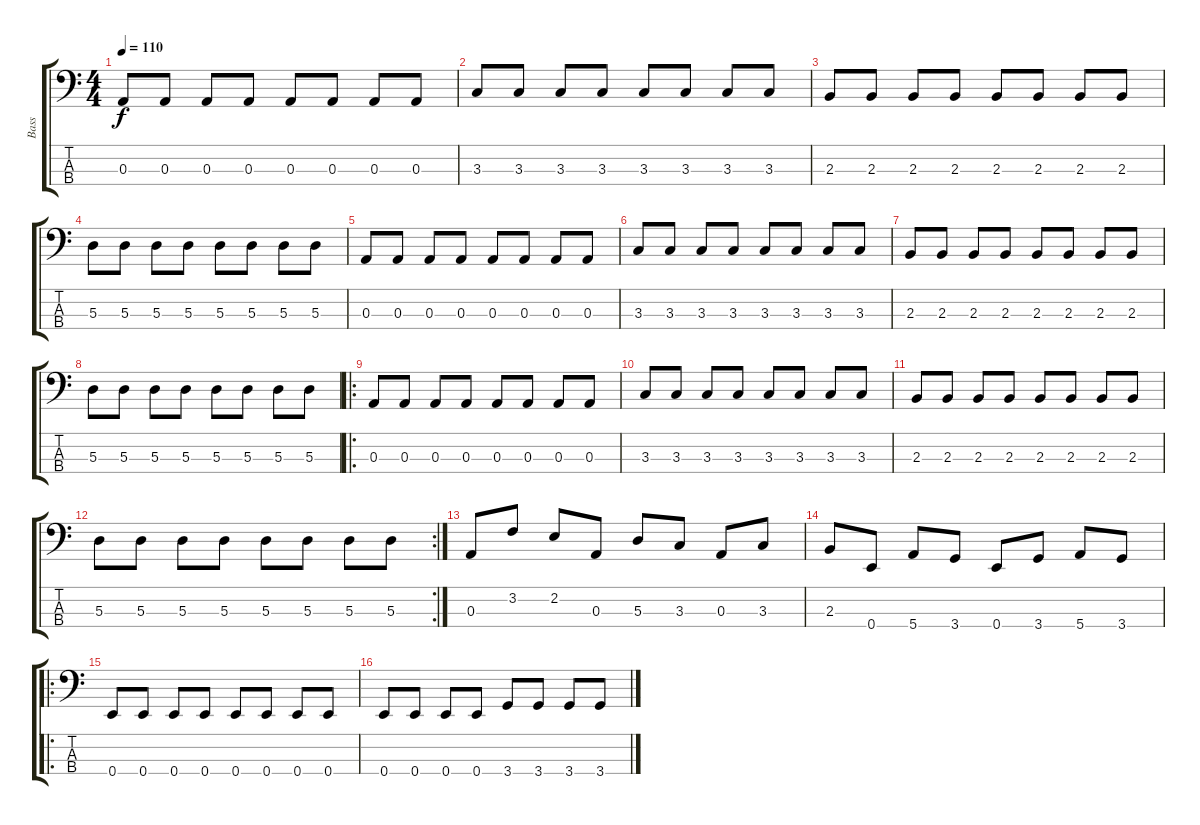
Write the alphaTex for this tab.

\track ("Bass" "Bass") {instrument electricbassfinger}
\staff {score tabs}
\tuning (G2 D2 A1 E1) {hide}
\ts (4 4)
\tempo 110
\clef f4
\ks c
0.3.8{dy f instrument electricbassfinger} 0.3.8 0.3.8 0.3.8 0.3.8 0.3.8 0.3.8 0.3.8 |
3.3.8 3.3.8 3.3.8 3.3.8 3.3.8 3.3.8 3.3.8 3.3.8 |
2.3.8 2.3.8 2.3.8 2.3.8 2.3.8 2.3.8 2.3.8 2.3.8 |
5.3.8 5.3.8 5.3.8 5.3.8 5.3.8 5.3.8 5.3.8 5.3.8 |
0.3.8 0.3.8 0.3.8 0.3.8 0.3.8 0.3.8 0.3.8 0.3.8 |
3.3.8 3.3.8 3.3.8 3.3.8 3.3.8 3.3.8 3.3.8 3.3.8 |
2.3.8 2.3.8 2.3.8 2.3.8 2.3.8 2.3.8 2.3.8 2.3.8 |
5.3.8 5.3.8 5.3.8 5.3.8 5.3.8 5.3.8 5.3.8 5.3.8 |
\ro
0.3.8 0.3.8 0.3.8 0.3.8 0.3.8 0.3.8 0.3.8 0.3.8 |
3.3.8 3.3.8 3.3.8 3.3.8 3.3.8 3.3.8 3.3.8 3.3.8 |
2.3.8 2.3.8 2.3.8 2.3.8 2.3.8 2.3.8 2.3.8 2.3.8 |
\rc 2
5.3.8 5.3.8 5.3.8 5.3.8 5.3.8 5.3.8 5.3.8 5.3.8 |
0.3.8 3.2.8 2.2.8 0.3.8 5.3.8 3.3.8 0.3.8 3.3.8 |
2.3.8 0.4.8 5.4.8 3.4.8 0.4.8 3.4.8 5.4.8 3.4.8 |
\ro
0.4.8 0.4.8 0.4.8 0.4.8 0.4.8 0.4.8 0.4.8 0.4.8 |
0.4.8 0.4.8 0.4.8 0.4.8 3.4.8 3.4.8 3.4.8 3.4.8
